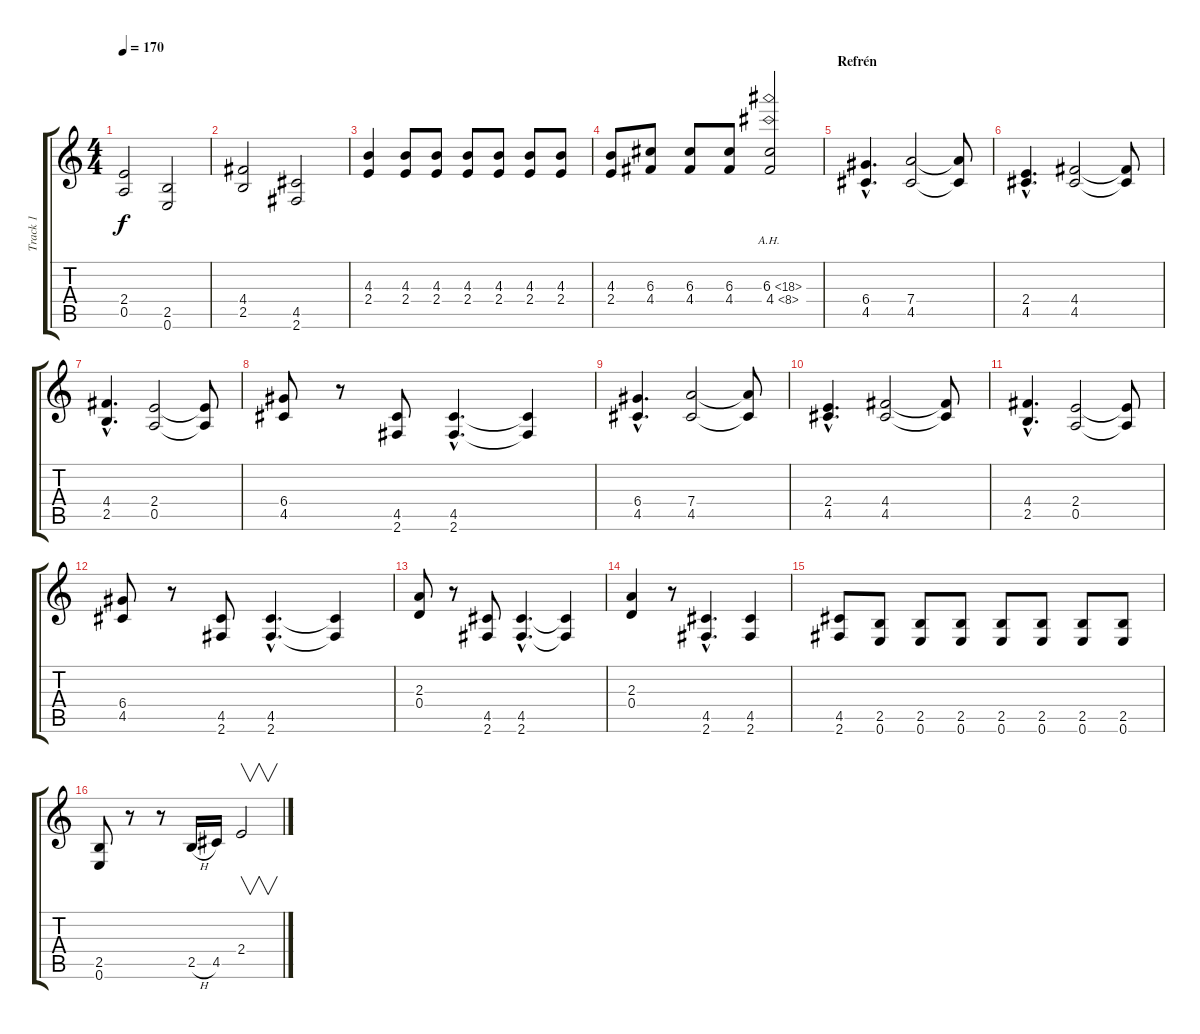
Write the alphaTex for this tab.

\track ("Track 1" "Track 1") {instrument overdrivenguitar}
\staff {score tabs}
\tuning (E4 B3 G3 D3 A2 E2) {hide}
\ts (4 4)
\tempo 170
\clef g2
\ks c
(2.4 0.5).2{dy f} (2.5 0.6).2 |
(4.4 2.5).2 (4.5 2.6).2 |
(4.3 2.4).4 (4.3 2.4).8 (4.3 2.4).8 (4.3 2.4).8 (4.3 2.4).8 (4.3 2.4).8 (4.3 2.4).8 |
(4.3 2.4).8 (6.3 4.4).8 (6.3 4.4).8 (6.3 4.4).8 (6.3{ah 12} 4.4{ah 4}).2 |
\section ("" "Refrén")
(6.4{hac} 4.5{hac}).4{d} (7.4 4.5).2 (7.4{t} 4.5{t}).8 |
(2.4{hac} 4.5{hac}).4{d} (4.4 4.5).2 (4.4{t} 4.5{t}).8 |
(4.4{hac} 2.5{hac}).4{d} (2.4 0.5).2 (2.4{t} 0.5{t}).8 |
(6.4 4.5).8 r.8 (4.5 2.6).8 (4.5{hac} 2.6{hac}).4{d} (4.5{t} 2.6{t}).4 |
(6.4{hac} 4.5{hac}).4{d} (7.4 4.5).2 (7.4{t} 4.5{t}).8 |
(2.4{hac} 4.5{hac}).4{d} (4.4 4.5).2 (4.4{t} 4.5{t}).8 |
(4.4{hac} 2.5{hac}).4{d} (2.4 0.5).2 (2.4{t} 0.5{t}).8 |
(6.4 4.5).8 r.8 (4.5 2.6).8 (4.5{hac} 2.6{hac}).4{d} (4.5{t} 2.6{t}).4 |
(2.3 0.4).8 r.8 (4.5 2.6).8 (4.5{hac} 2.6{hac}).4{d} (4.5{t} 2.6{t}).4 |
(2.3 0.4).4 r.8 (4.5{hac} 2.6{hac}).4{d} (4.5 2.6).4 |
(4.5 2.6).8 (2.5 0.6).8 (2.5 0.6).8 (2.5 0.6).8 (2.5 0.6).8 (2.5 0.6).8 (2.5 0.6).8 (2.5 0.6).8 |
(2.5 0.6).8 r.8 r.8 2.5{h}.16 4.5.16 2.4.2{v}
